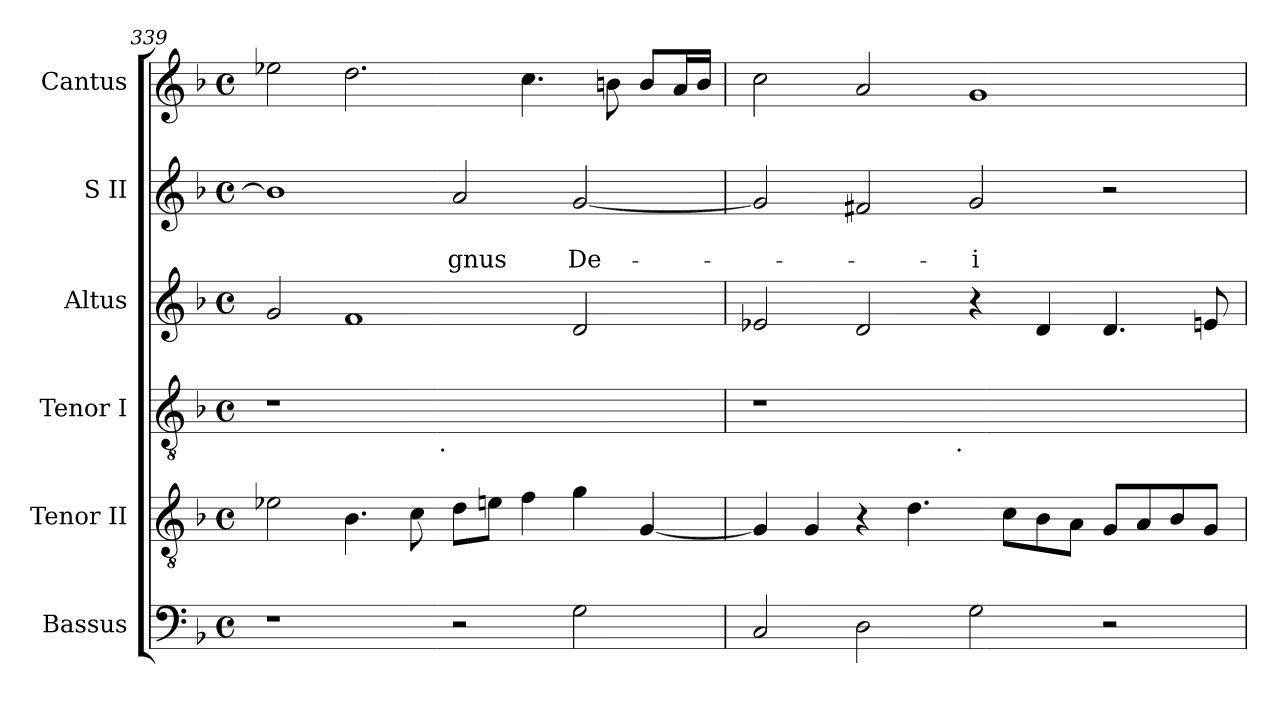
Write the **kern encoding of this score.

**kern	**kern	**kern	**kern	**kern	**text	**text	**kern
*part6	*part5	*part4	*part3	*part2	*part2	*part2	*part1
*staff6	*staff5	*staff4	*staff3	*staff2	*staff2	*staff2	*staff1
*I"Bassus	*I"Tenor II	*I"Tenor I	*I"Altus	*I"S II	*	*	*I"Cantus
*I'B	*I'T II	*I'T I	*I'A	*	*	*	*
*clefF4	*clefGv2	*clefGv2	*clefG2	*clefG2	*	*	*clefG2
*k[b-]	*k[b-]	*k[b-]	*k[b-]	*k[b-]	*	*	*k[b-]
*F:	*F:	*F:	*F:	*F:	*	*	*F:
*M4/4	*M4/4	*M4/4	*M4/4	*M4/4	*	*	*M4/4
*met(c)	*met(c)	*met(c)	*met(c)	*met(c)	*	*	*met(c)
=339	=339	=339	=339	=339	=339	=339	=339
*	*	*^	*	*	*	*	*
1r	2e-X\	1r	2ryy	2g/	1b-]	.	.	2ee-X\
.	4.B-\	.	4...ryy	1f	.	.	.	2.dd\
.	8c\	.	.	.	.	.	.	.
!	!	!	!LO:TX:b:t=.	!	!	!	!	!
.	.	.	1ryy	.	.	.	.	.
!	!	!	!	!	!	!	!LO:LY:b	!
2r	8d\L	1ryy	.	.	2a/	.	-gnus	.
.	8en\J	.	.	.	.	.	.	.
.	4f\	.	.	.	.	.	.	4.cc\
!	!	!	!	!	!	!	!LO:LY:b	!
2G\	4g\	.	.	2d/	[>2g/	.	De-	.
.	.	.	.	.	.	.	.	8b\
.	[>4G/	.	.	.	.	.	.	8b/L
.	.	.	.	.	.	.	.	16a/L
.	.	.	.	.	.	.	.	16b/JJ
.	.	.	32ryy	.	.	.	.	.
!!LO:PB:g=z
=340	=340	=340	=340	=340	=340	=340	=340	=340
2C/	4G/]	1r	2ryy	2e-X/	2g/]	.	.	2cc\
.	4G/	.	.	.	.	.	.	.
2D\	4r	.	4...ryy	2d/	2f#X/	.	.	2a/
.	4.d\	.	.	.	.	.	.	.
!	!	!	!LO:TX:b:t=.	!	!	!	!	!
.	.	.	1ryy	.	.	.	.	.
!	!	!	!	!	!	!	!LO:LY:b	!
2G\	.	1ryy	.	4r	2g/	.	-i	1g
.	8c\L	.	.	.	.	.	.	.
.	8B-\	.	.	4d/	.	.	.	.
.	8A\J	.	.	.	.	.	.	.
2r	8G/L	.	.	4.d/	2r	.	.	.
.	8A/	.	.	.	.	.	.	.
.	8B-/	.	.	.	.	.	.	.
.	8G/J	.	.	8en/	.	.	.	.
.	.	.	32ryy	.	.	.	.	.
*	*	*v	*v	*	*	*	*	*
=	=	=	=	=	=	=	=
*-	*-	*-	*-	*-	*-	*-	*-
